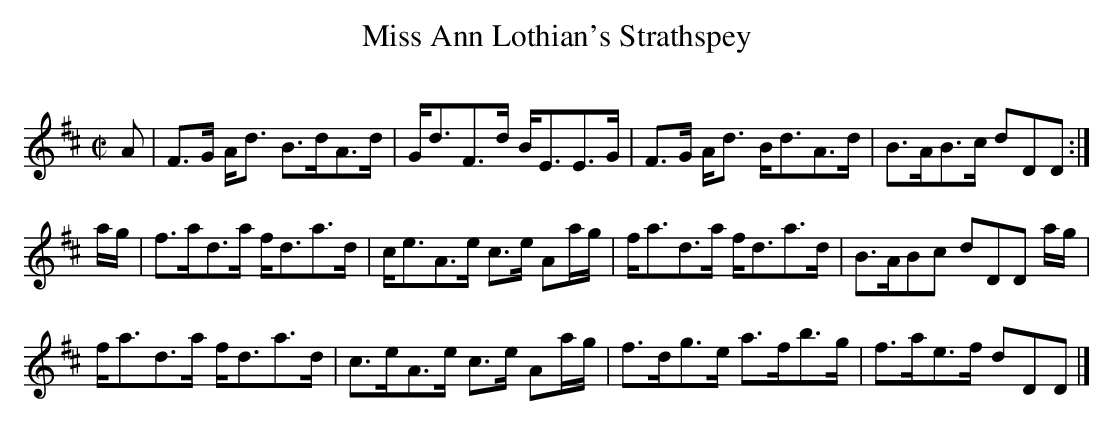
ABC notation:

X:1
T: Miss Ann Lothian's Strathspey
C:
M: C|
K: D
A|F>G A<d B>dA>d|G<dF>d B<EE>G|F>G A<d B<dA>d|B>AB>c dDD:|
a/g/|f>ad>a f<da>d|c<eA>e c>e Aa/g/|f<ad>a f<da>d|B>ABc dDD a/g/|
f<ad>a f<da>d|c>eA>e c>e Aa/g/|f>dg>e a>fb>g|f>ae>f dDD|]
